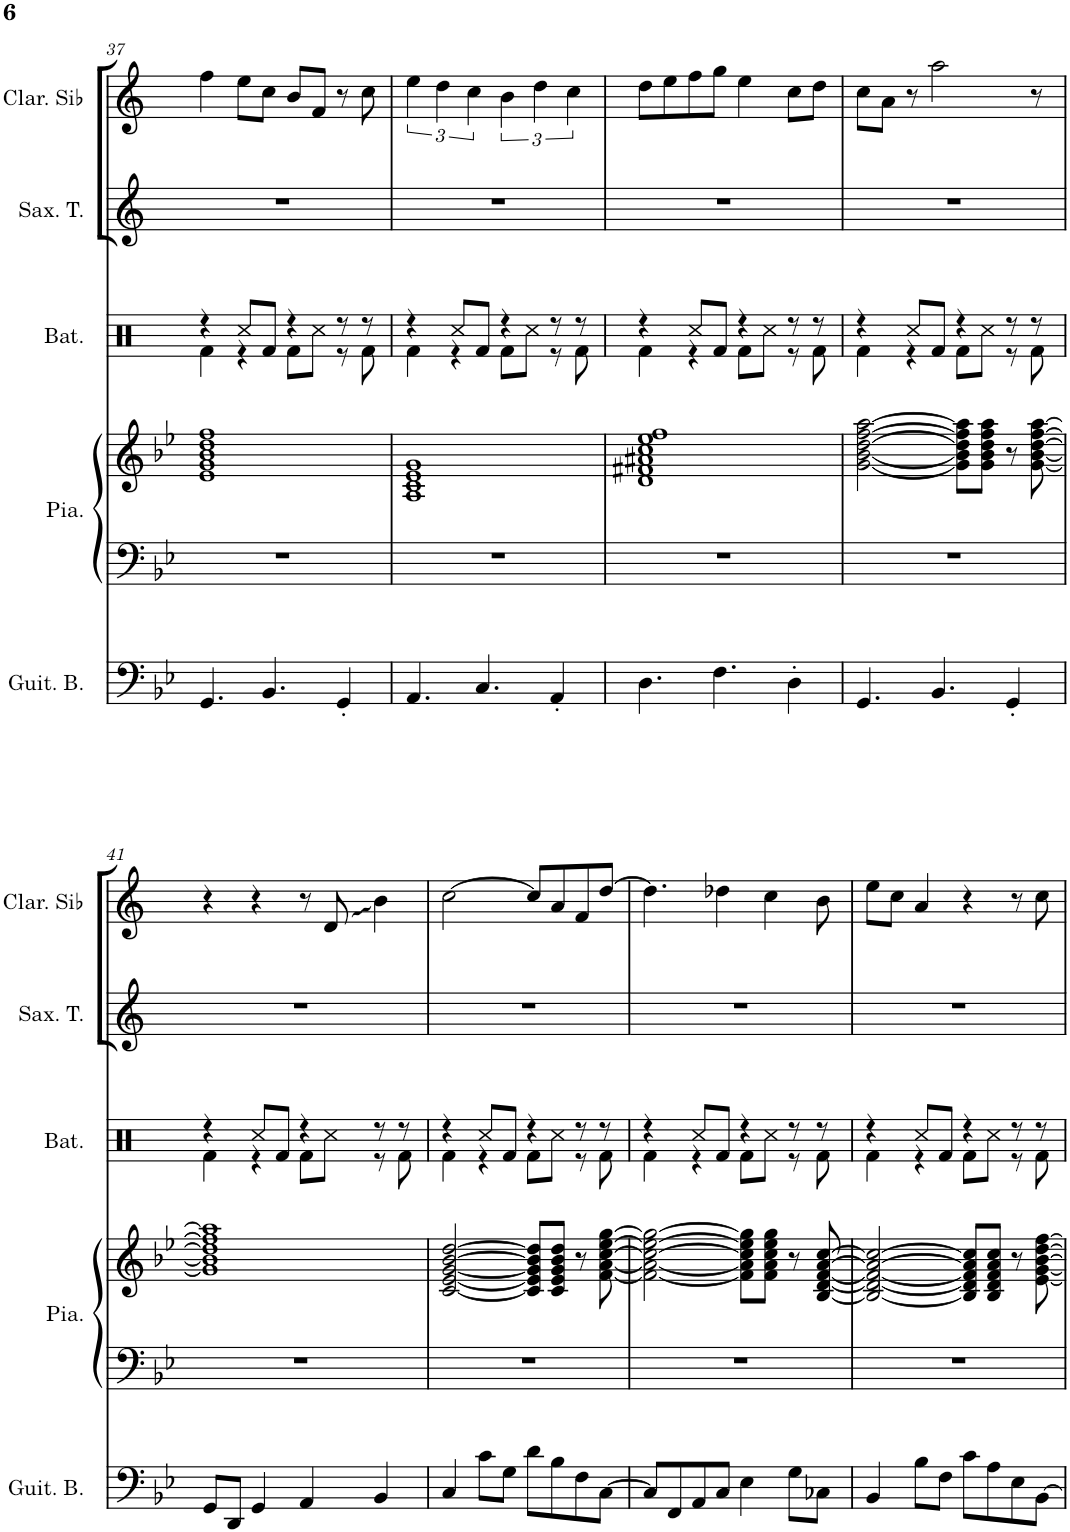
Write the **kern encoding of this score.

**kern	**kern	**kern	**kern	**kern	**kern
*part5	*part4	*part4	*part3	*part2	*part1
*staff6	*staff5	*staff4	*staff3	*staff2	*staff1
*I"Guitare Basse	*I"Piano	*	*I"Batterie	*I"Saxophone Ténor	*I"Clarinette en Sib
*I'Guit. B.	*I'Pia.	*	*I'Bat.	*I'Sax. T.	*I'Clar. Sib
!!LO:PB:g=z
*clefF4	*clefF4	*clefG2	*clefX	*clefG2	*clefG2
*Trd7c12	*	*	*	*Trd8c14	*Trd1c2
*k[b-e-]	*k[b-e-]	*k[b-e-]	*k[]	*k[]	*k[]
*M4/4	*M4/4	*M4/4	*M4/4	*M4/4	*M4/4
=37	=37	=37	=37	=37	=37
*	*	*	*^	*	*
4.GG/	1r	1e- 1g 1b- 1dd 1ff	4r	4Rf\	1r	4ff\
.	.	.	8Rcc/L	4r	.	8ee\L
4.BB-/	.	.	8Rf/J	.	.	8cc\J
.	.	.	4r	8Rf\L	.	8b/L
.	.	.	.	8Rcc\J	.	8f/J
4GG'/	.	.	8r	8r	.	8r
.	.	.	8r	8Rf\	.	8cc\
=38	=38	=38	=38	=38	=38	=38
4.AA/	1r	1A 1c 1e- 1g	4r	4Rf\	1r	6ee\
.	.	.	.	.	.	6dd\
.	.	.	8Rcc/L	4r	.	.
.	.	.	.	.	.	6cc\
4.C/	.	.	8Rf/J	.	.	.
.	.	.	4r	8Rf\L	.	6b\
.	.	.	.	8Rcc\J	.	.
.	.	.	.	.	.	6dd\
4AA'/	.	.	8r	8r	.	.
.	.	.	.	.	.	6cc\
.	.	.	8r	8Rf\	.	.
=39	=39	=39	=39	=39	=39	=39
4.D\	1r	1d 1f#X 1a#X 1cc 1ee- 1ff	4r	4Rf\	1r	8dd\L
.	.	.	.	.	.	8ee\
.	.	.	8Rcc/L	4r	.	8ff\
4.F\	.	.	8Rf/J	.	.	8gg\J
.	.	.	4r	8Rf\L	.	4ee\
.	.	.	.	8Rcc\J	.	.
4D'\	.	.	8r	8r	.	8cc\L
.	.	.	8r	8Rf\	.	8dd\J
=40	=40	=40	=40	=40	=40	=40
4.GG/	1r	[2g\ [2b-\ [2dd\ [2ff\ [2aa\	4r	4Rf\	1r	8cc\L
.	.	.	.	.	.	8a\J
.	.	.	8Rcc/L	4r	.	8r
4.BB-/	.	.	8Rf/J	.	.	2aa\
.	.	8g\] 8b-\] 8dd\] 8ff\] 8aa\]L	4r	8Rf\L	.	.
.	.	8g\ 8b-\ 8dd\ 8ff\ 8aa\J	.	8Rcc\J	.	.
4GG'/	.	8r	8r	8r	.	.
.	.	[8g\ [8b-\ [8dd\ [8ff\ [8aa\	8r	8Rf\	.	8r
!!LO:LB:g=z
=41	=41	=41	=41	=41	=41	=41
8GG/L	1r	1g] 1b-] 1dd] 1ff] 1aa]	4r	4Rf\	1r	4r
8DD/J	.	.	.	.	.	.
4GG/	.	.	8Rcc/L	4r	.	4r
.	.	.	8Rf/J	.	.	.
4AA/	.	.	4r	8Rf\L	.	8r
.	.	.	.	8Rcc\J	.	8d/
4BB-/	.	.	8r	8r	.	4b\
.	.	.	8r	8Rf\	.	.
=42	=42	=42	=42	=42	=42	=42
4C/	1r	[2c/ [2e-/ [2g/ [2b-/ [2dd/	4r	4Rf\	1r	[2cc\
8c\L	.	.	8Rcc/L	4r	.	.
8G\J	.	.	8Rf/J	.	.	.
8d\L	.	8c/] 8e-/] 8g/] 8b-/] 8dd/]L	4r	8Rf\L	.	8cc/L]
8B-\	.	8c/ 8e-/ 8g/ 8b-/ 8dd/J	.	8Rcc\J	.	8a/
8F\	.	8r	8r	8r	.	8f/
[8C\J	.	[8f\ [8a\ [8cc\ [8ee-\ [8gg\	8r	8Rf\	.	[8dd/J
=43	=43	=43	=43	=43	=43	=43
8C/L]	1r	2f\_ 2a\_ 2cc\_ 2ee-\_ 2gg\_	4r	4Rf\	1r	4.dd\]
8FF/	.	.	.	.	.	.
8AA/	.	.	8Rcc/L	4r	.	.
8C/J	.	.	8Rf/J	.	.	4dd-X\
4E-\	.	8f\] 8a\] 8cc\] 8ee-\] 8gg\]L	4r	8Rf\L	.	.
.	.	8f\ 8a\ 8cc\ 8ee-\ 8gg\J	.	8Rcc\J	.	4cc\
8G\L	.	8r	8r	8r	.	.
8C-X\J	.	[8B-/ [8d/ [8f/ [8a/ [8cc/	8r	8Rf\	.	8b\
=44	=44	=44	=44	=44	=44	=44
4BB-/	1r	2B-/_ 2d/_ 2f/_ 2a/_ 2cc/_	4r	4Rf\	1r	8ee\L
.	.	.	.	.	.	8cc\J
8B-\L	.	.	8Rcc/L	4r	.	4a/
8F\J	.	.	8Rf/J	.	.	.
8c\L	.	8B-/] 8d/] 8f/] 8a/] 8cc/]L	4r	8Rf\L	.	4r
8A\	.	8B-/ 8d/ 8f/ 8a/ 8cc/J	.	8Rcc\J	.	.
8E-\	.	8r	8r	8r	.	8r
[8BB-\J	.	[8e-\ [8g\ [8b-\ [8dd\ [8ff\	8r	8Rf\	.	8cc\
*	*	*	*v	*v	*	*
=	=	=	=	=	=
*-	*-	*-	*-	*-	*-
